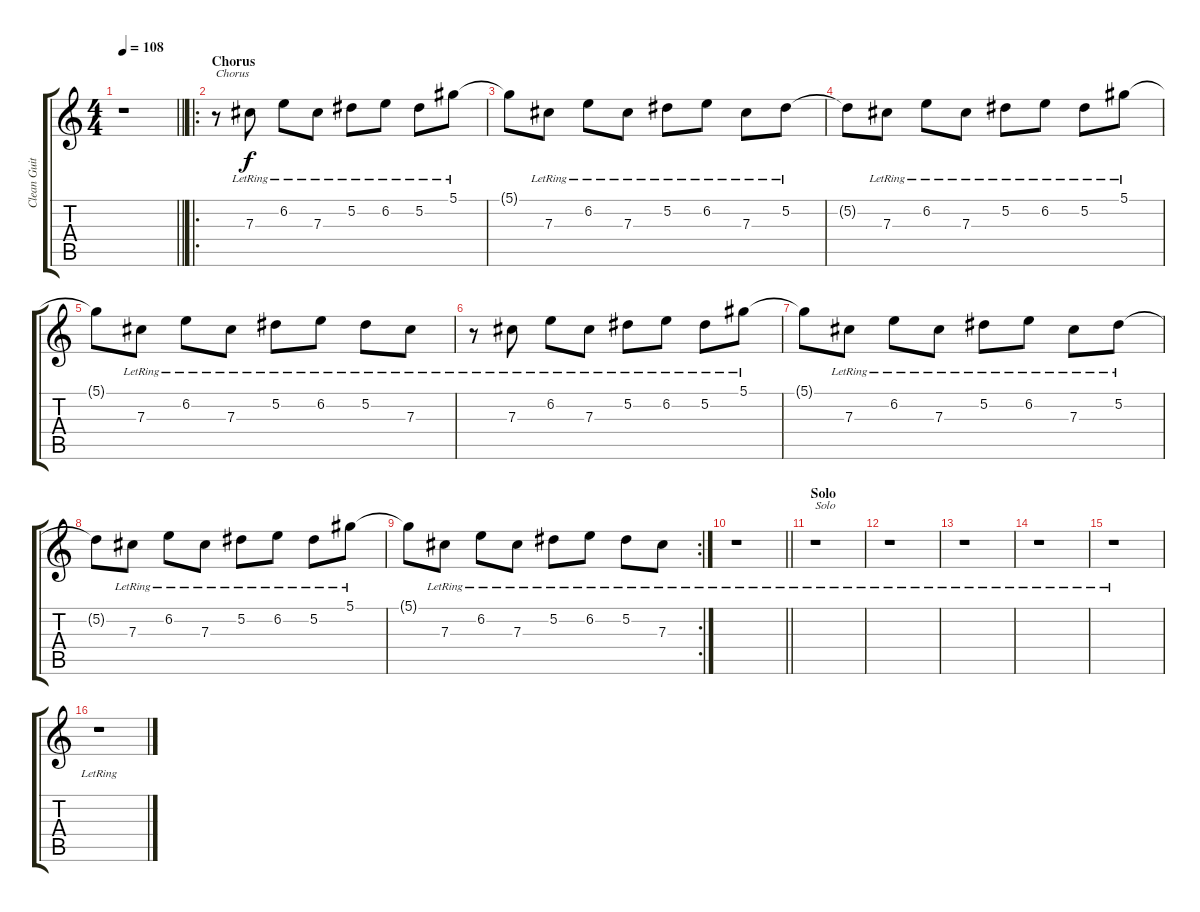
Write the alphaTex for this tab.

\track ("Clean Guitar" "Clean Guit") {instrument electricguitarclean}
\staff {score tabs}
\tuning (Eb4 Bb3 Gb3 Db3 Ab2 Eb2) {hide}
\ts (4 4)
\tempo 108
\clef g2
\barLineRight lightlight
\ks c
r.1{dy f} |
\ro
\section ("" "Chorus")
r.8{txt "Chorus"} 7.3{lr}.8 6.2{lr}.8 7.3{lr}.8 5.2{lr}.8 6.2{lr}.8 5.2{lr}.8 5.1{lr}.8 |
5.1{t}.8 7.3{lr}.8 6.2{lr}.8 7.3{lr}.8 5.2{lr}.8 6.2{lr}.8 7.3{lr}.8 5.2{lr}.8 |
5.2{t}.8 7.3{lr}.8 6.2{lr}.8 7.3{lr}.8 5.2{lr}.8 6.2{lr}.8 5.2{lr}.8 5.1{lr}.8 |
5.1{t}.8 7.3{lr}.8 6.2{lr}.8 7.3{lr}.8 5.2{lr}.8 6.2{lr}.8 5.2{lr}.8 7.3{lr}.8 |
r.8 7.3{lr}.8 6.2{lr}.8 7.3{lr}.8 5.2{lr}.8 6.2{lr}.8 5.2{lr}.8 5.1{lr}.8 |
5.1{t}.8 7.3{lr}.8 6.2{lr}.8 7.3{lr}.8 5.2{lr}.8 6.2{lr}.8 7.3{lr}.8 5.2{lr}.8 |
5.2{t}.8 7.3{lr}.8 6.2{lr}.8 7.3{lr}.8 5.2{lr}.8 6.2{lr}.8 5.2{lr}.8 5.1{lr}.8 |
\rc 2
5.1{t}.8 7.3{lr}.8 6.2{lr}.8 7.3{lr}.8 5.2{lr}.8 6.2{lr}.8 5.2{lr}.8 7.3{lr}.8 |
\barLineRight lightlight
r.1 |
\section ("" "Solo")
r.1{txt "Solo"} |
r.1 |
r.1 |
r.1 |
r.1 |
r.1
